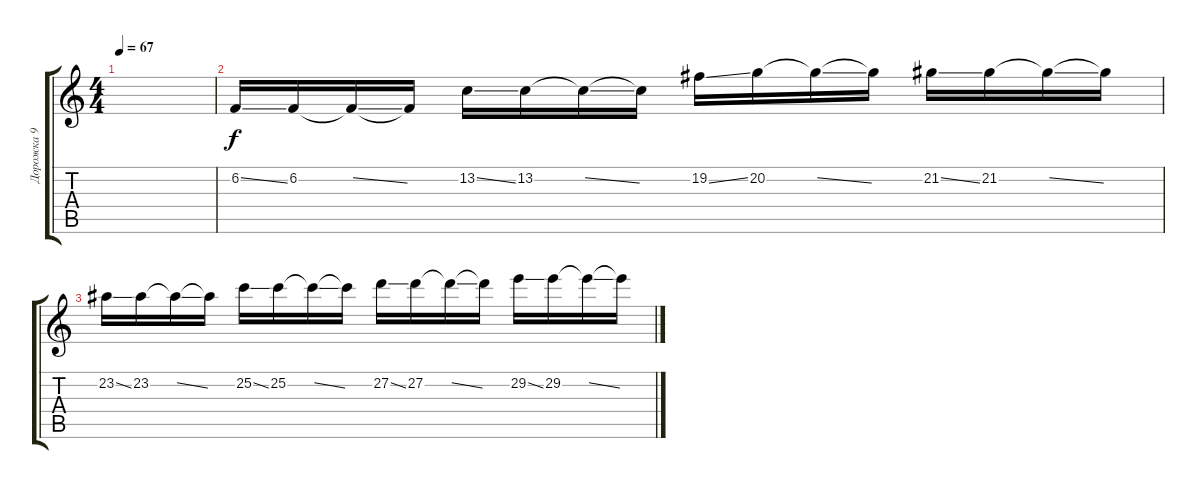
\track ("Дорожка 9" "Дорожка 9") {instrument lead1square}
\staff {score tabs}
\tuning (E4 B3 G3 D3 A2 E2) {hide}
\ts (4 4)
\tempo 67
\clef g2
\ks c
|
6.2{ss}.16 6.2.16 6.2{ss t}.16 6.2{t}.16 13.2{ss}.16 13.2.16 13.2{ss t}.16 13.2{t}.16 19.2{ss}.16 20.2.16 20.2{ss t}.16 20.2{t}.16 21.2{ss}.16 21.2.16 21.2{ss t}.16 21.2{t}.16 |
23.2{ss}.16 23.2.16 23.2{ss t}.16 23.2{t}.16 25.2{ss}.16 25.2.16 25.2{ss t}.16 25.2{t}.16 27.2{ss}.16 27.2.16 27.2{ss t}.16 27.2{t}.16 29.2{ss}.16 29.2.16 29.2{ss t}.16 29.2{t}.16
